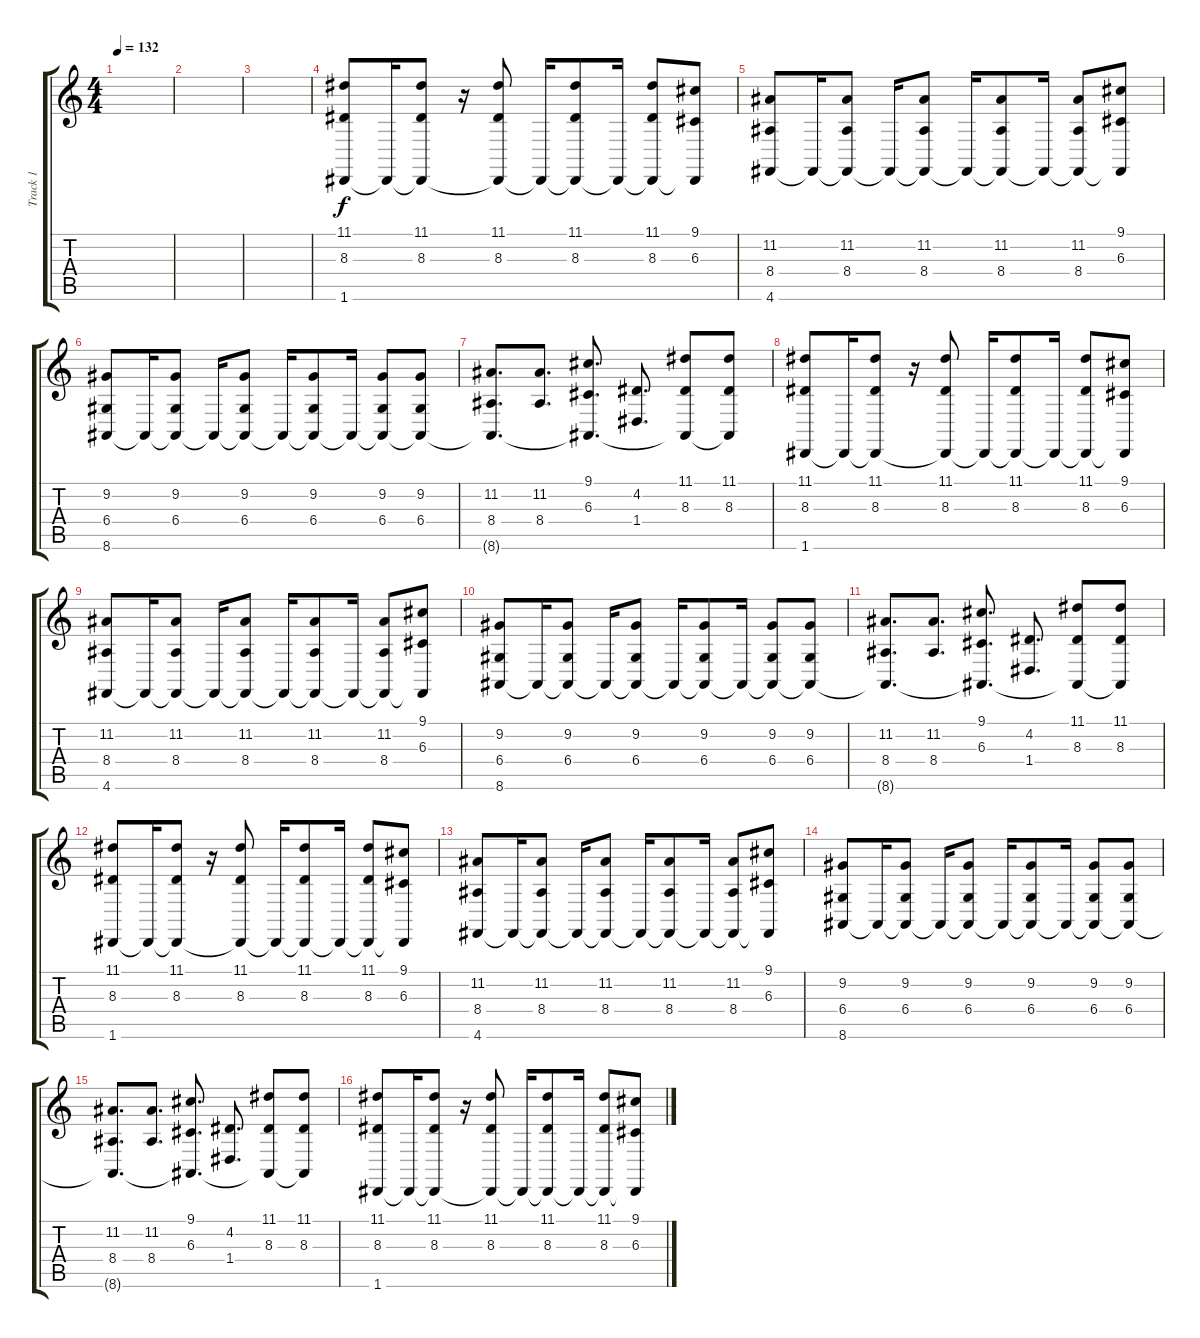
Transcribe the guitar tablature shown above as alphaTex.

\track ("Track 1" "Track 1") {instrument lead2sawtooth}
\staff {score tabs}
\tuning (E4 B3 G3 D3 A2 D2) {hide}
\ts (4 4)
\tempo 132
\clef g2
\ks c
|
|
|
(11.1 8.3 1.6).8 1.6{t}.16 (11.1 8.3 1.6{t}).8 r.16 (11.1 8.3 1.6{t}).8 1.6{t}.16 (11.1 8.3 1.6{t}).8 1.6{t}.16 (11.1 8.3 1.6{t}).8 (9.1 6.3 1.6{t}).8 |
(11.2 8.4 4.6).8 4.6{t}.16 (11.2 8.4 4.6{t}).8 4.6{t}.16 (11.2 8.4 4.6{t}).8 4.6{t}.16 (11.2 8.4 4.6{t}).8 4.6{t}.16 (11.2 8.4 4.6{t}).8 (9.1 6.3 4.6{t}).8 |
(9.2 6.4 8.6).8 8.6{t}.16 (9.2 6.4 8.6{t}).8 8.6{t}.16 (9.2 6.4 8.6{t}).8 8.6{t}.16 (9.2 6.4 8.6{t}).8 8.6{t}.16 (9.2 6.4 8.6{t}).8 (9.2 6.4 8.6{t}).8 |
(11.2 8.4 8.6{t}).8{d} (11.2 8.4).8{d} (9.1 6.3 8.6{t}).8{d} (4.2 1.4).8{d} (11.1 8.3 8.6{t}).8 (11.1 8.3 8.6{t}).8 |
(11.1 8.3 1.6).8 1.6{t}.16 (11.1 8.3 1.6{t}).8 r.16 (11.1 8.3 1.6{t}).8 1.6{t}.16 (11.1 8.3 1.6{t}).8 1.6{t}.16 (11.1 8.3 1.6{t}).8 (9.1 6.3 1.6{t}).8 |
(11.2 8.4 4.6).8 4.6{t}.16 (11.2 8.4 4.6{t}).8 4.6{t}.16 (11.2 8.4 4.6{t}).8 4.6{t}.16 (11.2 8.4 4.6{t}).8 4.6{t}.16 (11.2 8.4 4.6{t}).8 (9.1 6.3 4.6{t}).8 |
(9.2 6.4 8.6).8 8.6{t}.16 (9.2 6.4 8.6{t}).8 8.6{t}.16 (9.2 6.4 8.6{t}).8 8.6{t}.16 (9.2 6.4 8.6{t}).8 8.6{t}.16 (9.2 6.4 8.6{t}).8 (9.2 6.4 8.6{t}).8 |
(11.2 8.4 8.6{t}).8{d} (11.2 8.4).8{d} (9.1 6.3 8.6{t}).8{d} (4.2 1.4).8{d} (11.1 8.3 8.6{t}).8 (11.1 8.3 8.6{t}).8 |
(11.1 8.3 1.6).8 1.6{t}.16 (11.1 8.3 1.6{t}).8 r.16 (11.1 8.3 1.6{t}).8 1.6{t}.16 (11.1 8.3 1.6{t}).8 1.6{t}.16 (11.1 8.3 1.6{t}).8 (9.1 6.3 1.6{t}).8 |
(11.2 8.4 4.6).8 4.6{t}.16 (11.2 8.4 4.6{t}).8 4.6{t}.16 (11.2 8.4 4.6{t}).8 4.6{t}.16 (11.2 8.4 4.6{t}).8 4.6{t}.16 (11.2 8.4 4.6{t}).8 (9.1 6.3 4.6{t}).8 |
(9.2 6.4 8.6).8 8.6{t}.16 (9.2 6.4 8.6{t}).8 8.6{t}.16 (9.2 6.4 8.6{t}).8 8.6{t}.16 (9.2 6.4 8.6{t}).8 8.6{t}.16 (9.2 6.4 8.6{t}).8 (9.2 6.4 8.6{t}).8 |
(11.2 8.4 8.6{t}).8{d} (11.2 8.4).8{d} (9.1 6.3 8.6{t}).8{d} (4.2 1.4).8{d} (11.1 8.3 8.6{t}).8 (11.1 8.3 8.6{t}).8 |
(11.1 8.3 1.6).8 1.6{t}.16 (11.1 8.3 1.6{t}).8 r.16 (11.1 8.3 1.6{t}).8 1.6{t}.16 (11.1 8.3 1.6{t}).8 1.6{t}.16 (11.1 8.3 1.6{t}).8 (9.1 6.3 1.6{t}).8
